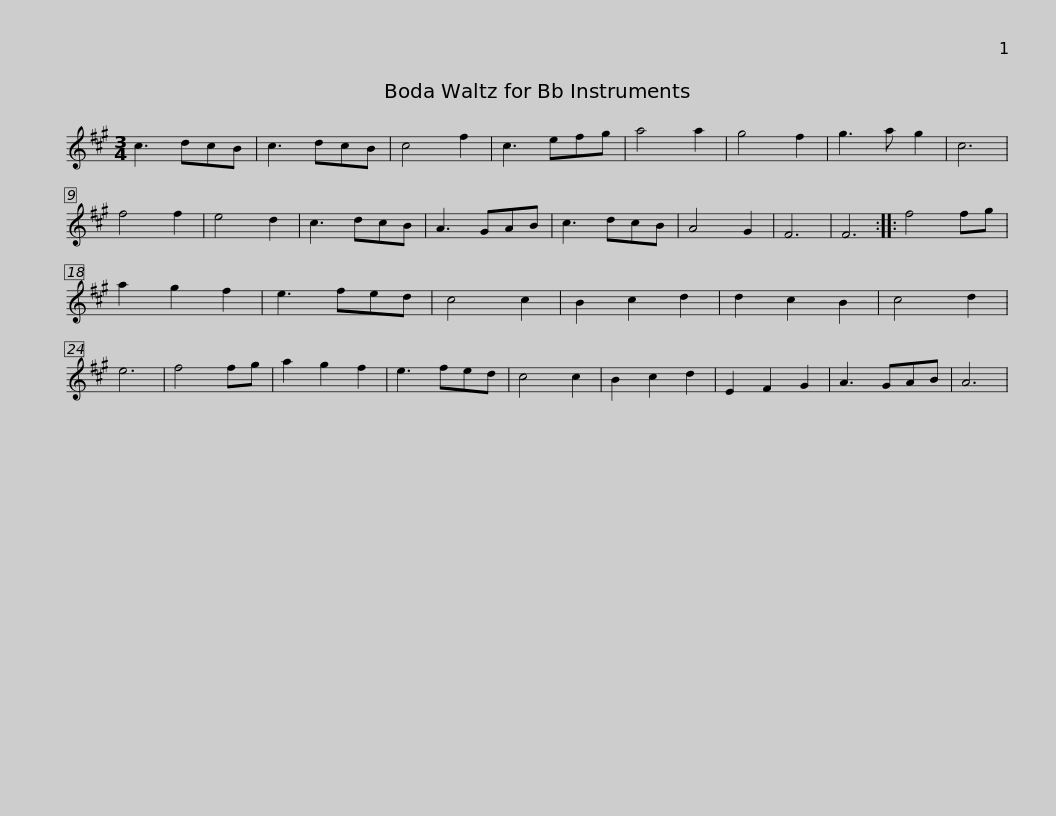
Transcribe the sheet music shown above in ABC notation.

X:1
L:1/8
M:3/4
I:linebreak $
K:F#min
V:1 treble
V:1
 c3 dcB | c3 dcB | c4 f2 | c3 efg | a4 a2 | %5
 g4 f2 | g3 a g2 | c6 | f4 f2 | e4 d2 | %10
 c3 dcB | A3 GAB |$ c3 dcB | A4 G2 | F6 | %15
 F6 :: f4 fg | a2 g2 f2 | e3 fed | c4 c2 | %20
 B2 c2 d2 | d2 c2 B2 | c4 d2 | e6 | f4 fg |$ %25
 a2 g2 f2 | e3 fed | c4 c2 | B2 c2 d2 | E2 F2 G2 | %30
 A3 GAB | A6 | %32
